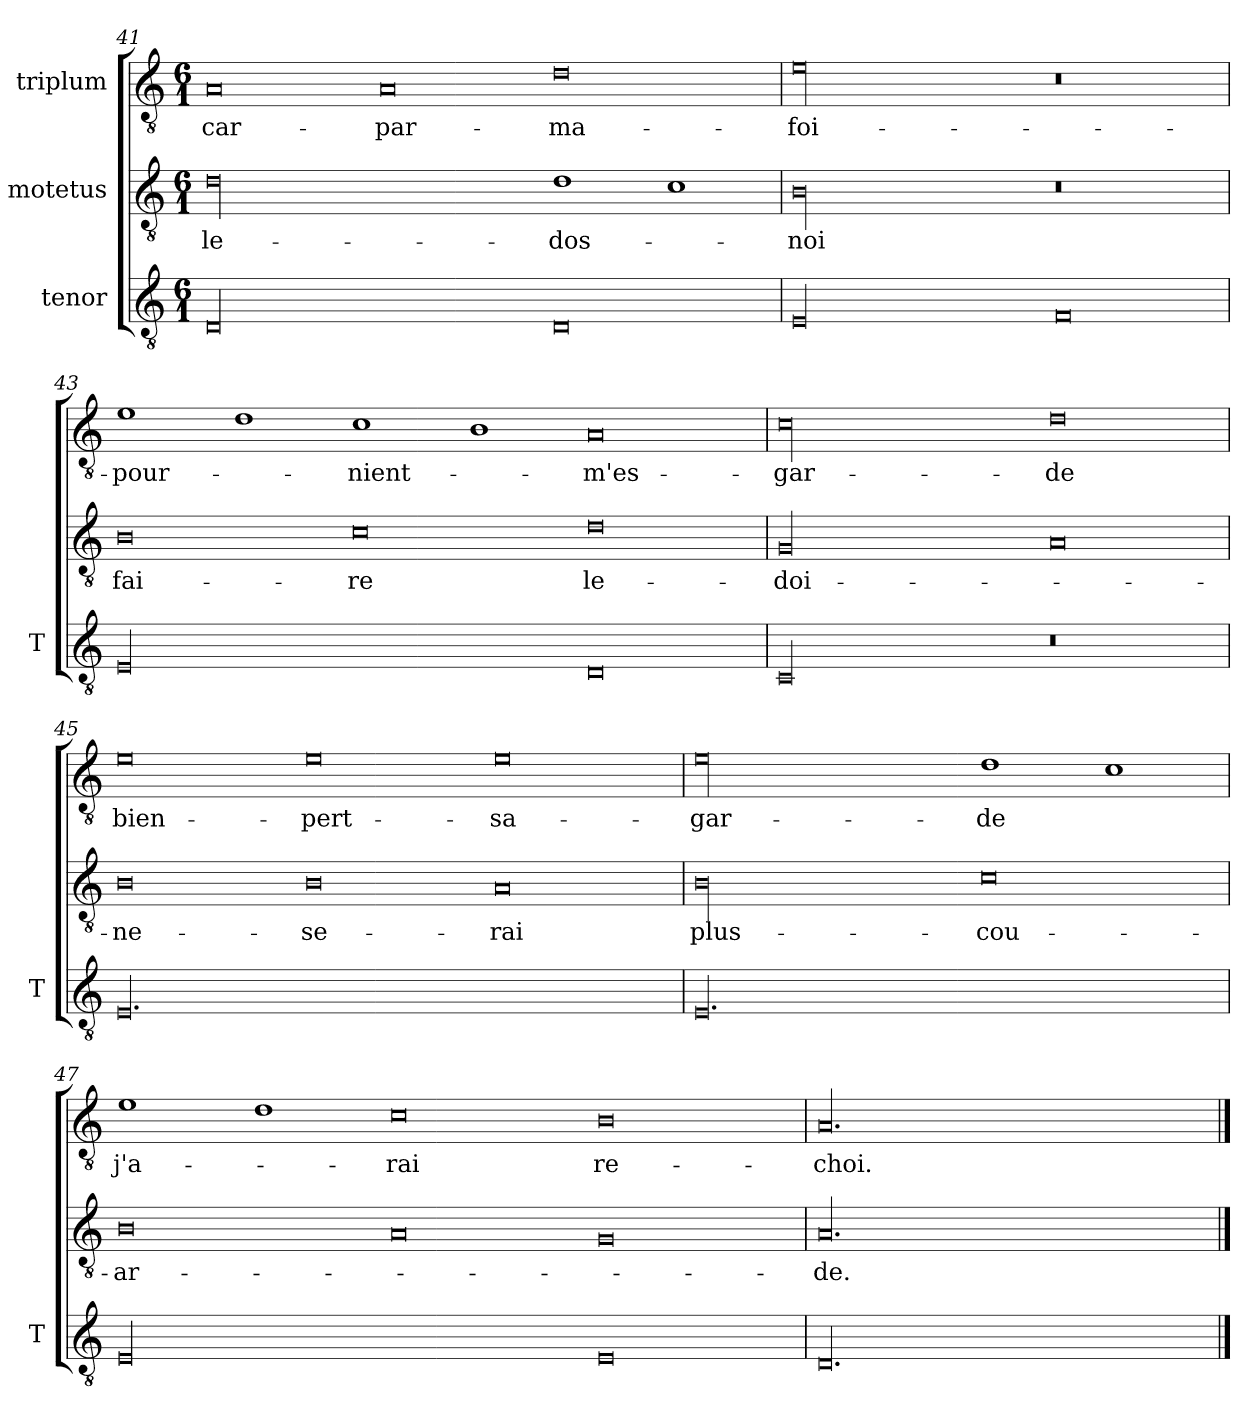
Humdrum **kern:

**kern	**kern	**text	**kern	**text
*part3	*part2	*part2	*part1	*part1
*staff3	*staff2	*staff2	*staff1	*staff1
*I"tenor	*I"motetus	*	*I"triplum	*
*I'T	*	*	*	*
*clefGv2	*clefGv2	*	*clefGv2	*
*k[]	*k[]	*	*k[]	*
*C:	*C:	*	*C:	*
*M6/1	*M6/1	*	*M6/1	*
=41	=41	=41	=41	=41
00D/	00d\	le-	0A/	car-
.	.	.	0A/	par-
0D/	1d\	dos-	0d\	ma-
.	1c\	.	.	.
=42	=42	=42	=42	=42
00E/	00B\	-noi	00e\	foi-
0F/	0r	.	0r	.
!!LO:PB:g=z
=43	=43	=43	=43	=43
00E/	0B\	fai-	1e\	pour-
.	.	.	1d\	.
.	0c\	-re	1c\	nient-
.	.	.	1B\	.
0D/	0d\	le-	0A/	m'es-
=44	=44	=44	=44	=44
00C/	00G/	doi-	00c\	-gar-
0r	0A/	.	0d\	-de
=45	=45	=45	=45	=45
00.E/	0B\	ne-	0e\	bien-
.	0B\	se-	0e\	pert-
.	0A/	-rai	0e\	sa-
=46	=46	=46	=46	=46
00.E/	00B\	plus-	00e\	gar-
.	0c\	cou-	1d\	-de
.	.	.	1c\	.
=47	=47	=47	=47	=47
00E/	0B\	-ar-	1e\	j'a-
.	.	.	1d\	.
.	0A/	.	0c\	-rai
0E/	0G/	.	0B\	re-
=48	=48	=48	=48	=48
00.D/	00.A/	-de.	00.A/	-choi.
==	==	==	==	==
*-	*-	*-	*-	*-
